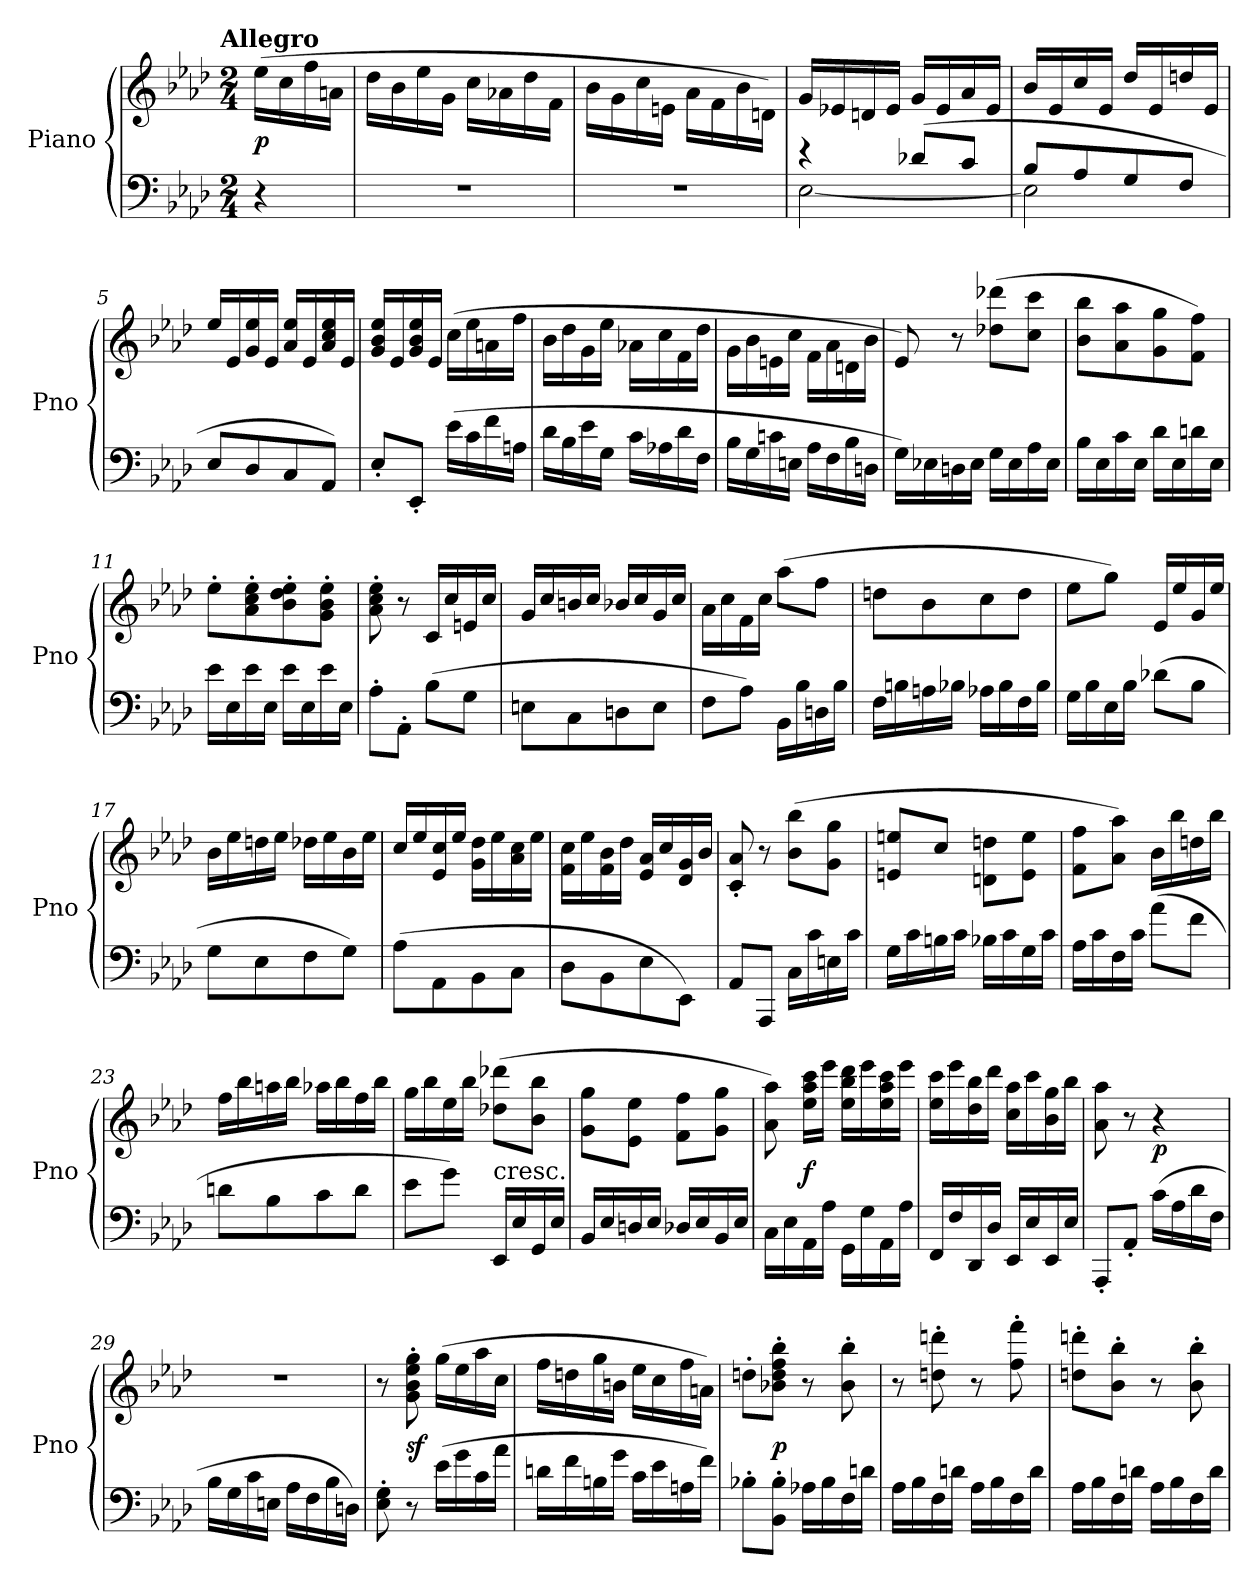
**kern	**kern	**dynam
*part1	*part1	*part1
*staff2	*staff1	*staff1/2
*I"Piano	*	*
*I'Pno	*	*
*clefF4	*clefG2	*
*k[b-e-a-d-]	*k[b-e-a-d-]	*
*A-:	*A-:	*
!!LO:TX:omd:t=Allegro
*M2/4	*M2/4	*
*MM120	*MM120	*
=	=	=
4r	(16ee-LL	p
.	16cc	.
.	16ff	.
.	16anJJ	.
=1	=1	=1
2r	16dd-LL	.
.	16b-	.
.	16ee-	.
.	16gJJ	.
.	16cc\LL	.
.	16a-X\	.
.	16dd-\	.
.	16f\JJ	.
=2	=2	=2
2r	16b-\LL	.
.	16g\	.
.	16cc\	.
.	16en\JJ	.
.	16a-\LL	.
.	16f\	.
.	16b-\	.
.	16dn\JJ)	.
=3	=3	=3
*^	*	*
4r	[2E-	16gLL	.
.	.	16e-X	.
.	.	16dn	.
.	.	16e-JJ	.
(8d-XL	.	16gLL	.
.	.	16e-	.
8cJ	.	16a-	.
.	.	16e-JJ	.
=4	=4	=4	=4
8B-L	2E-]	16b-LL	.
.	.	16e-	.
8A-	.	16cc	.
.	.	16e-JJ	.
8G	.	16dd-LL	.
.	.	16e-	.
8FJ	.	16ddn	.
.	.	16e-JJ	.
*v	*v	*	*
=5	=5	=5
8E-L	16ee-LL	.
.	16e-	.
8D-	16g 16ee-	.
.	16e-JJ	.
8C	16a- 16ee-LL	.
.	16e-	.
8AA-J)	16a- 16cc 16ee-	.
.	16e-JJ	.
=6	=6	=6
8E-'L	16g 16b- 16ee-LL	.
.	16e-	.
8EE-'J	16g 16b- 16ee-	.
.	16e-JJ	.
(16e-LL	(16ccLL	.
16c	16ee-	.
16f	16an	.
16AnJJ	16ffJJ	.
=7	=7	=7
16d-LL	16b-LL	.
16B-	16dd-	.
16e-	16g	.
16GJJ	16ee-JJ	.
16cLL	16a-X\LL	.
16A-X	16cc\	.
16d-	16f\	.
16FJJ	16dd-\JJ	.
=8	=8	=8
16B-LL	16g\LL	.
16G	16b-\	.
16cn	16en\	.
16EnJJ	16cc\JJ	.
16A-LL	16f\LL	.
16F	16a-\	.
16B-	16dn\	.
16DnJJ	16b-\JJ	.
=9	=9	=9
16GLL)	8e-)	.
16E-X	.	.
16Dn	8r	.
16E-JJ	.	.
16GLL	(8dd-X 8ddd-XL	.
16E-	.	.
16A-	8cc 8cccJ	.
16E-JJ	.	.
=10	=10	=10
16B-LL	8b- 8bb-L	.
16E-	.	.
16c	8a- 8aa-	.
16E-JJ	.	.
16d-LL	8g 8gg	.
16E-	.	.
16dn	8f 8ffJ)	.
16E-JJ	.	.
=11	=11	=11
16e-LL	8ee-'L	.
16E-	.	.
16e-	8a-' 8cc' 8ee-'	.
16E-JJ	.	.
16e-LL	8b-' 8dd-' 8ee-'	.
16E-	.	.
16e-	8g' 8b-' 8ee-'J	.
16E-JJ	.	.
=12	=12	=12
8A-'L	8a-' 8cc' 8ee-'	.
8AA-'J	8r	.
(8B-L	16cLL	.
.	16cc	.
8GJ	16en	.
.	16ccJJ	.
=13	=13	=13
8EnL	16gLL	.
.	16cc	.
8C	16bn	.
.	16ccJJ	.
8Dn	16b-XLL	.
.	16cc	.
8EJ	16g	.
.	16ccJJ	.
=14	=14	=14
8FL	16a-\LL	.
.	16cc\	.
8A-J)	16f\	.
.	16cc\JJ	.
16BB-LL	(8aa-L	.
16B-	.	.
16Dn	8ffJ	.
16B-JJ	.	.
=15	=15	=15
16FLL	8ddnL	.
16Bn	.	.
16An	8b-	.
16B-XJJ	.	.
16A-XLL	8cc	.
16B-	.	.
16F	8ddJ	.
16B-JJ	.	.
=16	=16	=16
16GLL	8ee-L	.
16B-	.	.
16E-	8ggJ)	.
16B-JJ	.	.
(8d-X\L	16e-LL	.
.	16ee-	.
8B-J	16g	.
.	16ee-JJ	.
=17	=17	=17
8GL	16b-LL	.
.	16ee-	.
8E-	16ddn	.
.	16ee-JJ	.
8F	16dd-XLL	.
.	16ee-	.
8GJ)	16b-	.
.	16ee-JJ	.
=18	=18	=18
(8A-\L	16ccLL	.
.	16ee-	.
8AA-\	16e- 16cc	.
.	16ee-JJ	.
8BB-\	16g 16dd-LL	.
.	16ee-	.
8C\J	16a- 16cc	.
.	16ee-JJ	.
=19	=19	=19
8D-\L	16f 16ccLL	.
.	16ee-	.
8BB-\	16f 16b-	.
.	16dd-JJ	.
8E-\	16e- 16a-LL	.
.	16cc	.
8EE-\J)	16d- 16g	.
.	16b-JJ	.
=20	=20	=20
8AA-L	8c' 8a-'	.
8AAA-J	8r	.
16CLL	(8b- 8bb-L	.
16c	.	.
16En	8g 8ggJ	.
16cJJ	.	.
=21	=21	=21
16GLL	8en 8eenL	.
16c	.	.
16Bn	8ccJ	.
16cJJ	.	.
16B-XLL	8dn\ 8ddn\L	.
16c	.	.
16G	8e\ 8ee\J	.
16cJJ	.	.
=22	=22	=22
16A-LL	8f 8ffL	.
16c	.	.
16F	8a- 8aa-J)	.
16cJJ	.	.
(8a-L	16b-LL	.
.	16bb-	.
8fJ	16ddn	.
.	16bb-JJ	.
=23	=23	=23
8dnL	16ffLL	.
.	16bb-	.
8B-	16aan	.
.	16bb-JJ	.
8c	16aa-XLL	.
.	16bb-	.
8dJ	16ff	.
.	16bb-JJ	.
=24	=24	=24
8e-L	16ggLL	.
.	16bb-	.
8gJ)	16ee-	.
.	16bb-JJ	.
!	!LO:TX:c:t=cresc.	!
16EE-LL	(8dd-X 8ddd-XL	.
16E-	.	.
16GG	8b- 8bb-J	.
16E-JJ	.	.
=25	=25	=25
16BB-LL	8g 8ggL	.
16E-	.	.
16Dn	8e- 8ee-J	.
16E-JJ	.	.
16D-XLL	8f 8ffL	.
16E-	.	.
16BB-	8g 8ggJ	.
16E-JJ	.	.
=26	=26	=26
16CLL	8a- 8aa-)	.
16E-	.	.
16AA-	16ee- 16aa- 16cccLL	f
16A-JJ	16eee-JJ	.
16GGLL	16ee- 16bb- 16ddd-LL	.
16G	16eee-	.
16AA-	16ee- 16aa- 16ccc	.
16A-JJ	16eee-JJ	.
=27	=27	=27
16FFLL	16ee- 16cccLL	.
16F	16eee-	.
16DD-	16dd- 16bb-	.
16D-JJ	16ddd-JJ	.
16EE-LL	16cc 16aa-LL	.
16E-	16ccc	.
16EE-	16b- 16gg	.
16E-JJ	16bb-JJ	.
=28	=28	=28
8AAA-'L	8a- 8aa-	.
8AA-'J	8r	.
(16cLL	4r	p
16A-	.	.
16d-	.	.
16FJJ	.	.
=29	=29	=29
16B-LL	2r	.
16G	.	.
16c	.	.
16EnJJ	.	.
16A-LL	.	.
16F	.	.
16B-	.	.
16DnJJ)	.	.
=30	=30	=30
8E-' 8G'	8r	.
8r	8g' 8b-' 8ee-' 8gg'	sf
(16e-LL	(16ggLL	.
16g	16ee-	.
16c	16aa-	.
16a-JJ	16ccJJ	.
=31	=31	=31
16dnLL	16ffLL	.
16f	16ddn	.
16Bn	16gg	.
16gJJ	16bnJJ	.
16cLL	16ee-LL	.
16e-	16cc	.
16An	16ff	.
16fJJ)	16anJJ)	.
=32	=32	=32
8B-X'L	8ddn'L	.
8BB-' 8B-'J	8b-X' 8dd' 8ff' 8bb-'J	p
16A-XLL	8r	.
16B-	.	.
16F	8b-' 8bb-'	.
16dnJJ	.	.
=33	=33	=33
16A-LL	8r	.
16B-	.	.
16F	8ddn' 8dddn'	.
16dnJJ	.	.
16A-LL	8r	.
16B-	.	.
16F	8ff' 8fff'	.
16dJJ	.	.
=34	=34	=34
16A-LL	8ddn' 8dddn'L	.
16B-	.	.
16F	8b-' 8bb-'J	.
16dnJJ	.	.
16A-LL	8r	.
16B-	.	.
16F	8b-' 8bb-'	.
16dJJ	.	.
=	=	=
*-	*-	*-
